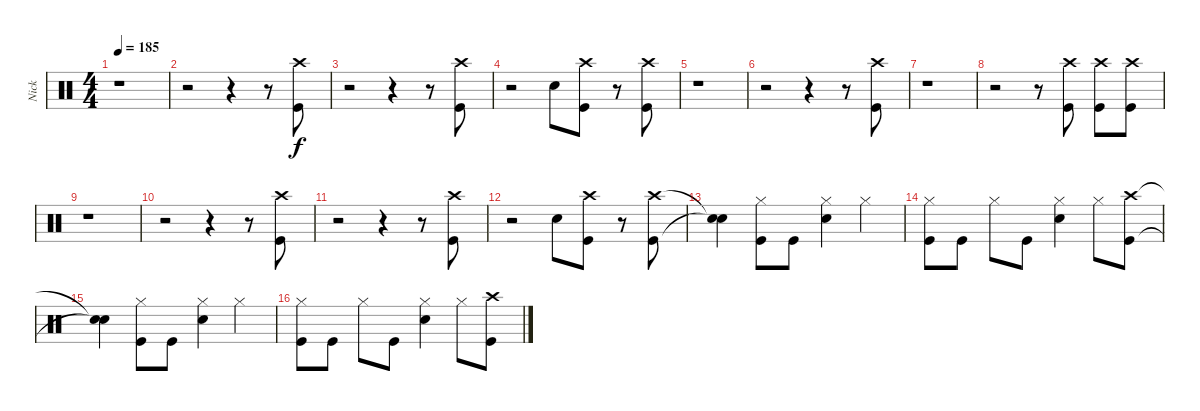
\track ("Nick" "Nick") {instrument percussion}
\staff {score}
\articulation defaults
\ts (4 4)
\tempo 185
\clef neutral
\ks c
r.1{dy f} |
r.2 r.4 r.8 ("Kick (hit)" "Crash high (hit)").8 |
r.2 r.4 r.8 ("Kick (hit)" "Crash high (hit)").8 |
r.2 "Snare (hit) 2".8 ("Kick (hit)" "Crash high (hit)").8 r.8 ("Kick (hit)" "Crash high (hit)").8 |
r.1 |
r.2 r.4 r.8 ("Kick (hit)" "Crash high (hit)").8 |
r.1 |
r.2 r.8 ("Kick (hit)" "Crash high (hit)").8 ("Kick (hit)" "Crash high (hit)").8 ("Kick (hit)" "Crash high (hit)").8 |
r.1 |
r.2 r.4 r.8 ("Kick (hit)" "Crash high (hit)").8 |
r.2 r.4 r.8 ("Kick (hit)" "Crash high (hit)").8 |
r.2 "Snare (hit) 2".8 ("Kick (hit)" "Crash high (hit)").8 r.8 ("Kick (hit)" "Crash high (hit)").8 |
("Snare (hit)"{t} "Snare (hit)"{t}).4 ("Kick (hit)" "Hi-Hat (closed)").8 "Kick (hit)".8 ("Hi-Hat (closed)" "Snare (hit) 2").4 "Hi-Hat (closed)".4 |
("Kick (hit)" "Hi-Hat (closed)").8 "Kick (hit)".8 "Hi-Hat (closed)".8 "Kick (hit)".8 ("Hi-Hat (closed)" "Snare (hit) 2").4 "Hi-Hat (closed)".8 ("Kick (hit)" "Crash high (hit)").8 |
("Snare (hit)"{t} "Snare (hit)"{t}).4 ("Kick (hit)" "Hi-Hat (closed)").8 "Kick (hit)".8 ("Hi-Hat (closed)" "Snare (hit) 2").4 "Hi-Hat (closed)".4 |
("Kick (hit)" "Hi-Hat (closed)").8 "Kick (hit)".8 "Hi-Hat (closed)".8 "Kick (hit)".8 ("Hi-Hat (closed)" "Snare (hit) 2").4 "Hi-Hat (closed)".8 ("Kick (hit)" "Crash high (hit)").8
